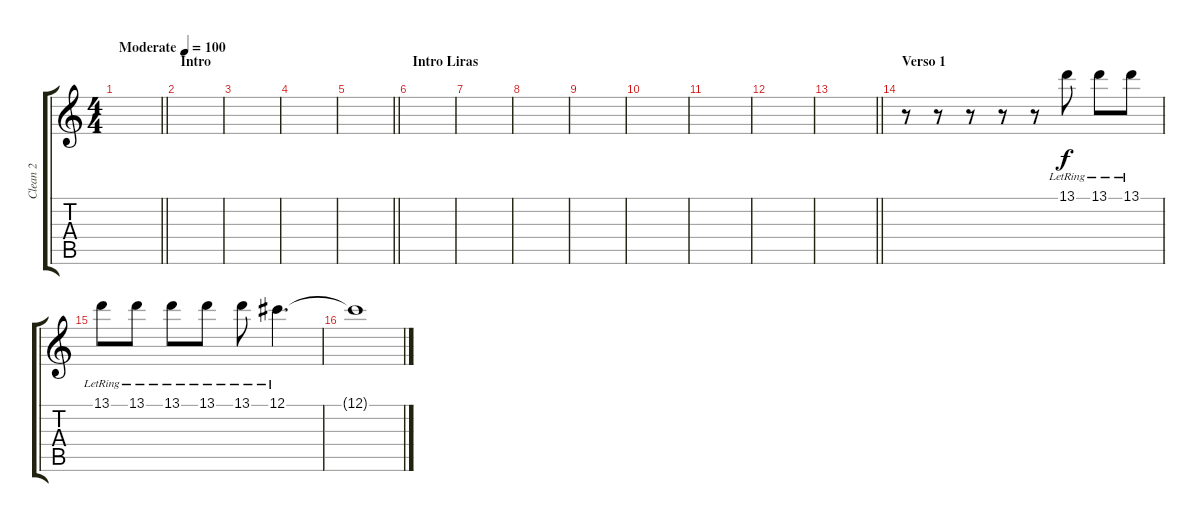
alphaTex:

\track ("Clean 2" "Clean 2") {instrument electricguitarjazz}
\staff {score tabs}
\tuning (Db4 Ab3 E3 B2 Gb2 B1) {hide}
\ts (4 4)
\tempo (100 "Moderate")
\clef g2
\barLineRight lightlight
\ks c
|
\section ("" "Intro ")
|
|
|
\barLineRight lightlight
|
\section ("" "Intro Liras")
|
|
|
|
|
|
|
\barLineRight lightlight
|
\section ("" "Verso 1")
r.8 r.8 r.8 r.8 r.8 13.1{lr}.8 13.1{lr}.8 13.1{lr}.8 |
13.1{lr}.8 13.1{lr}.8 13.1{lr}.8 13.1{lr}.8 13.1{lr}.8 12.1{lr}.4{d} |
12.1{t}.1
